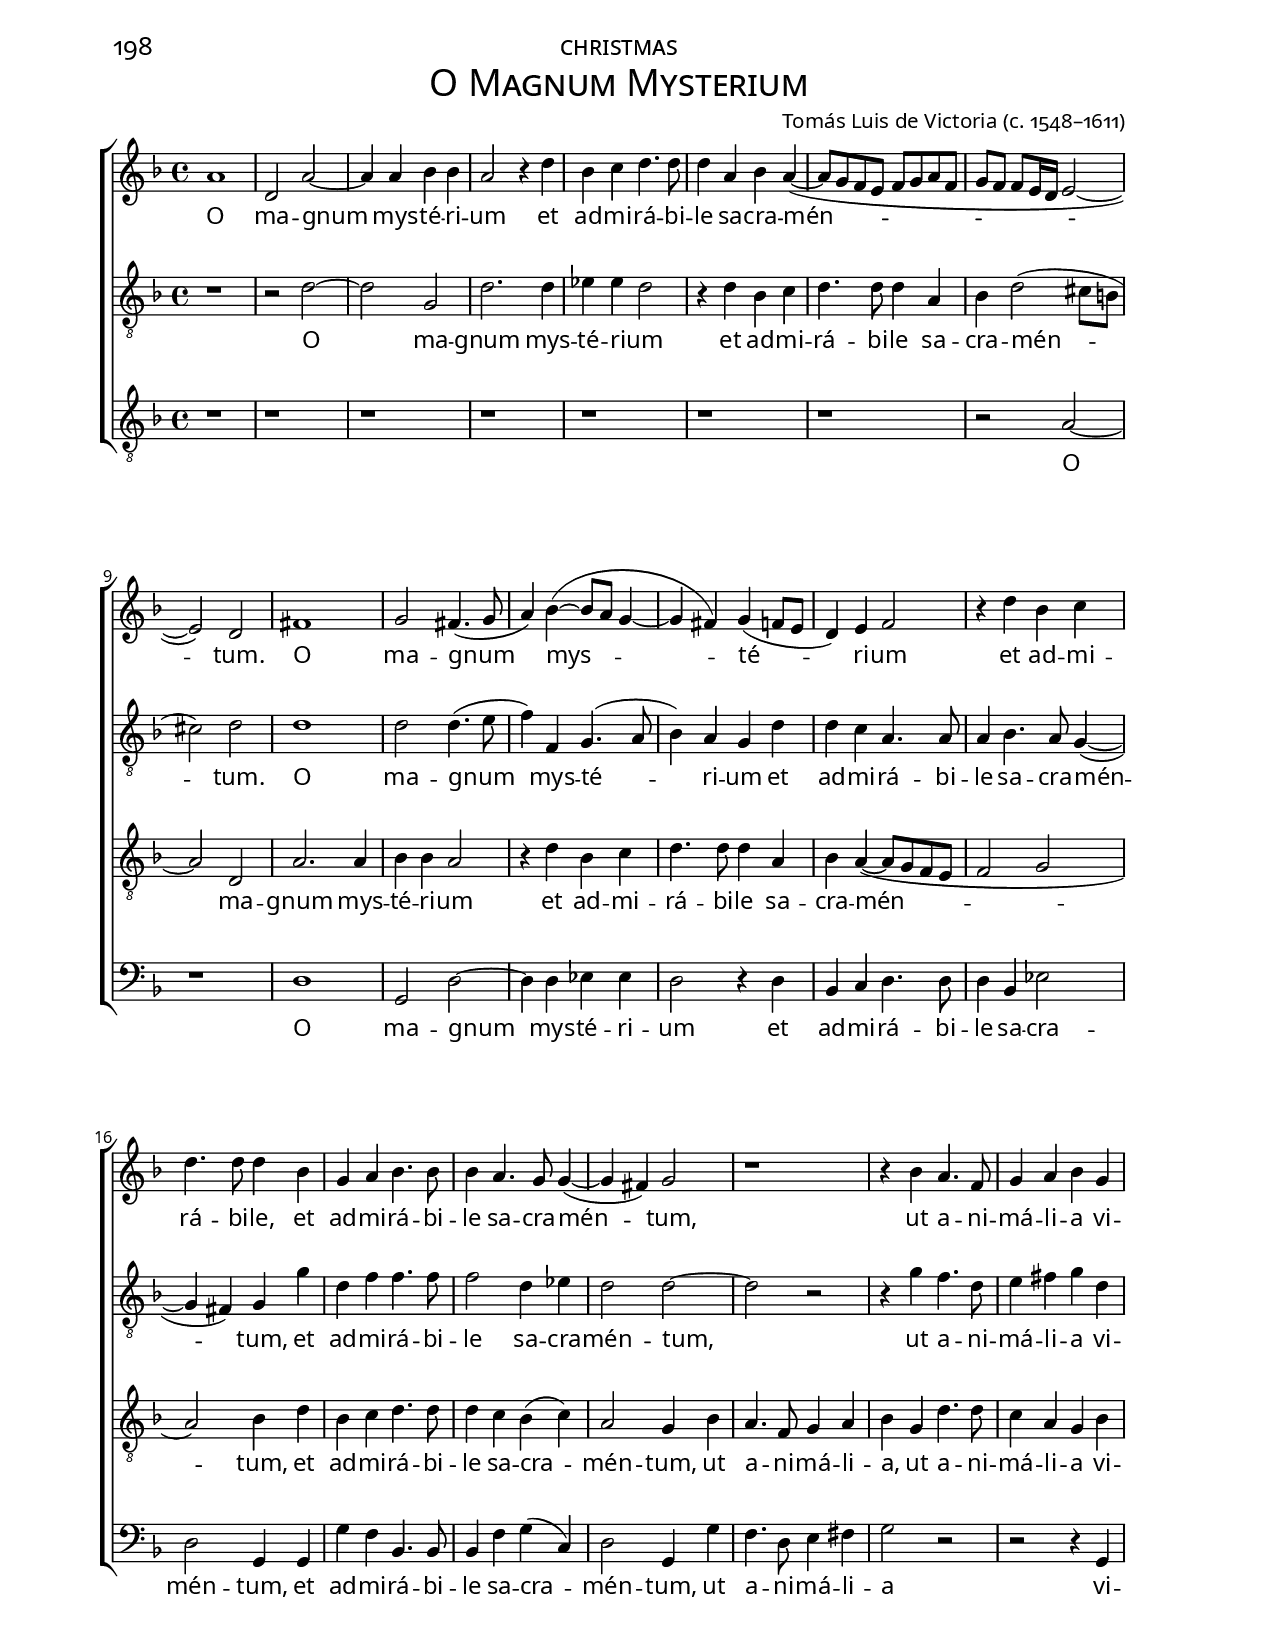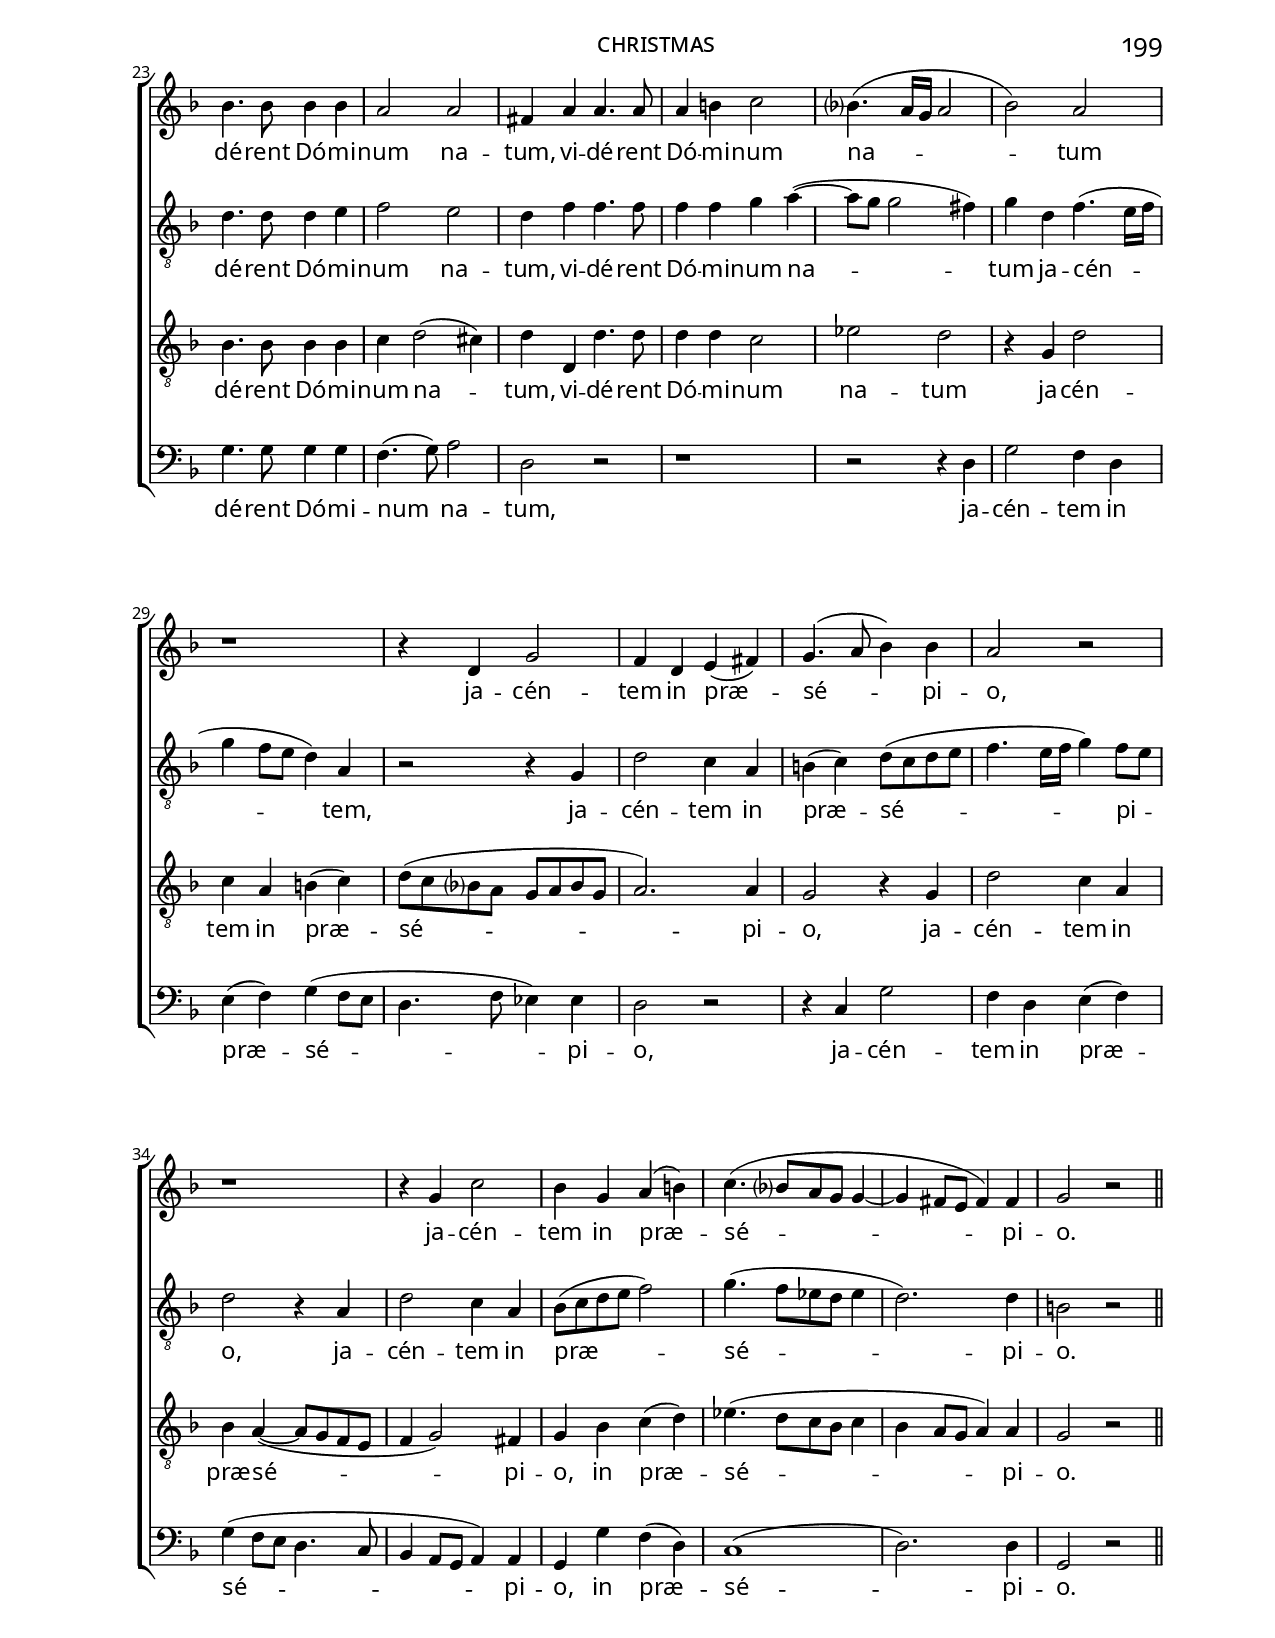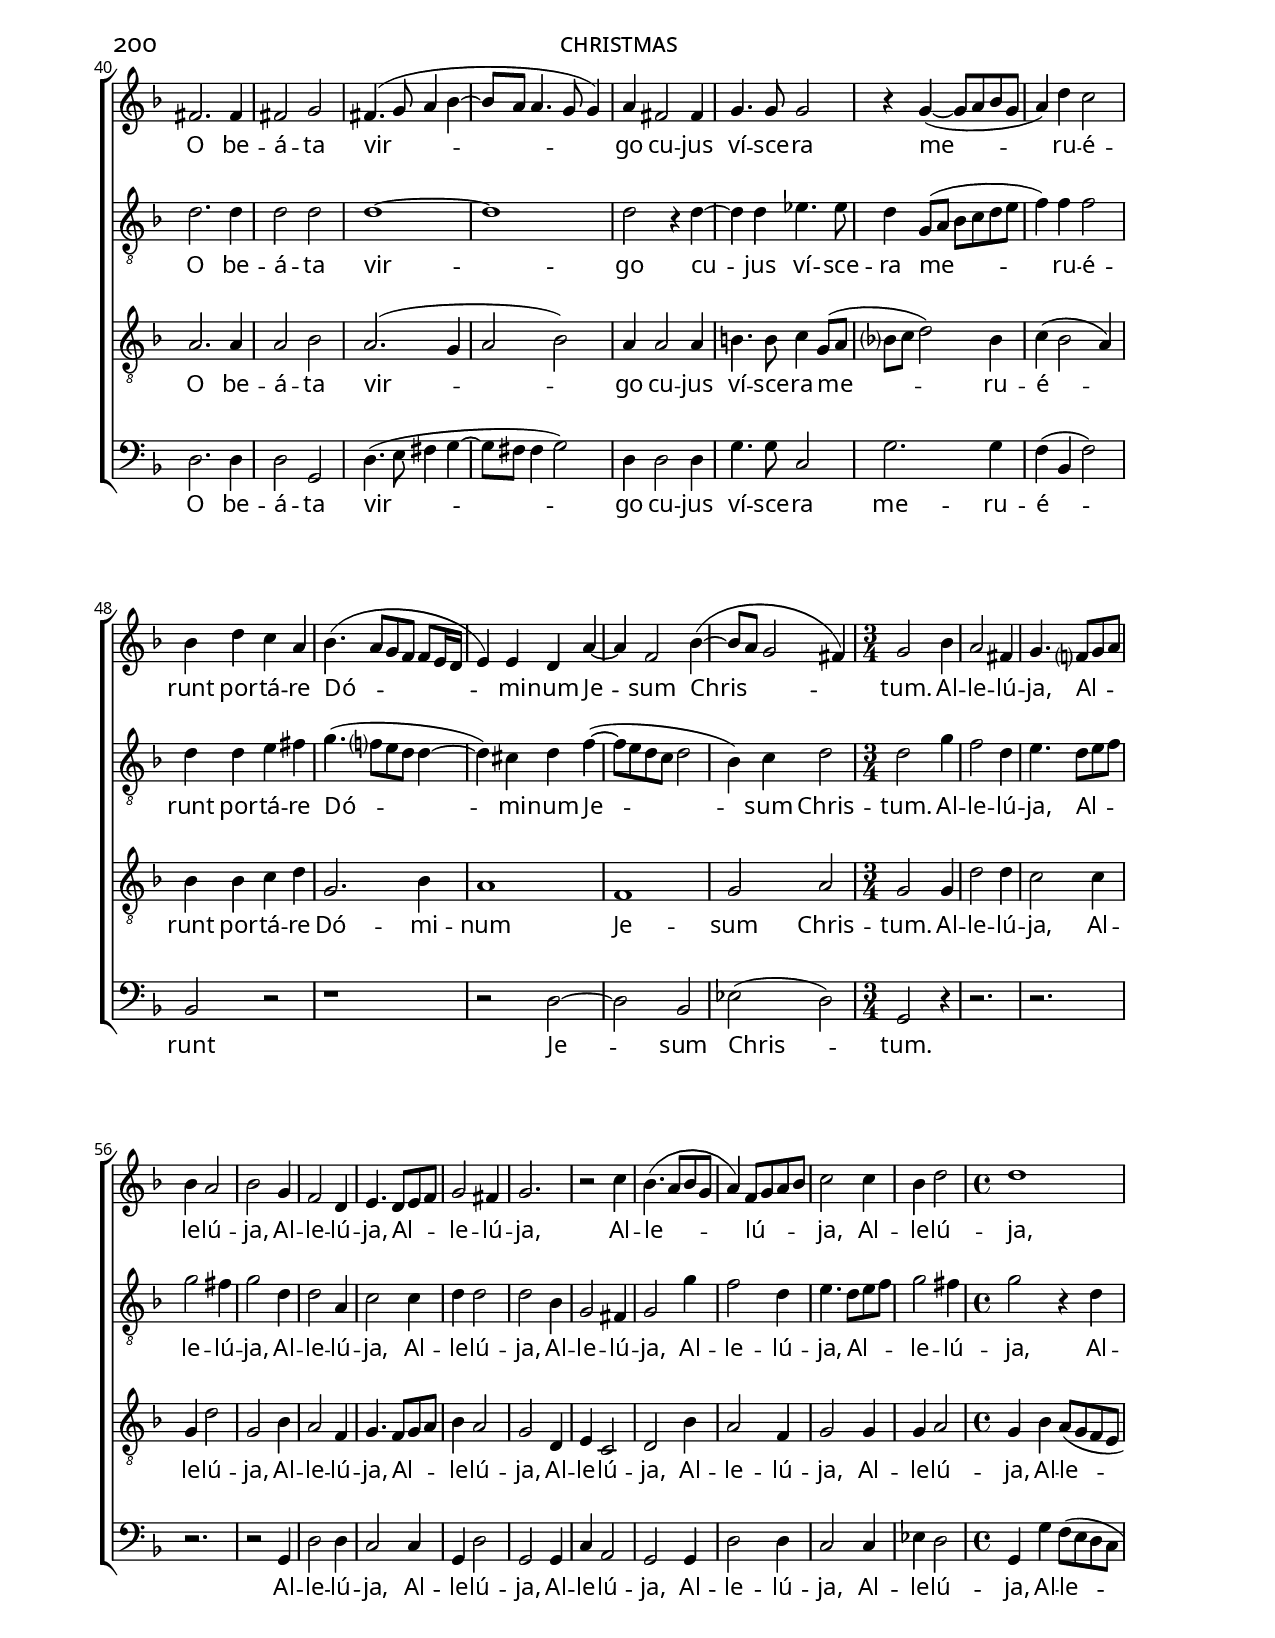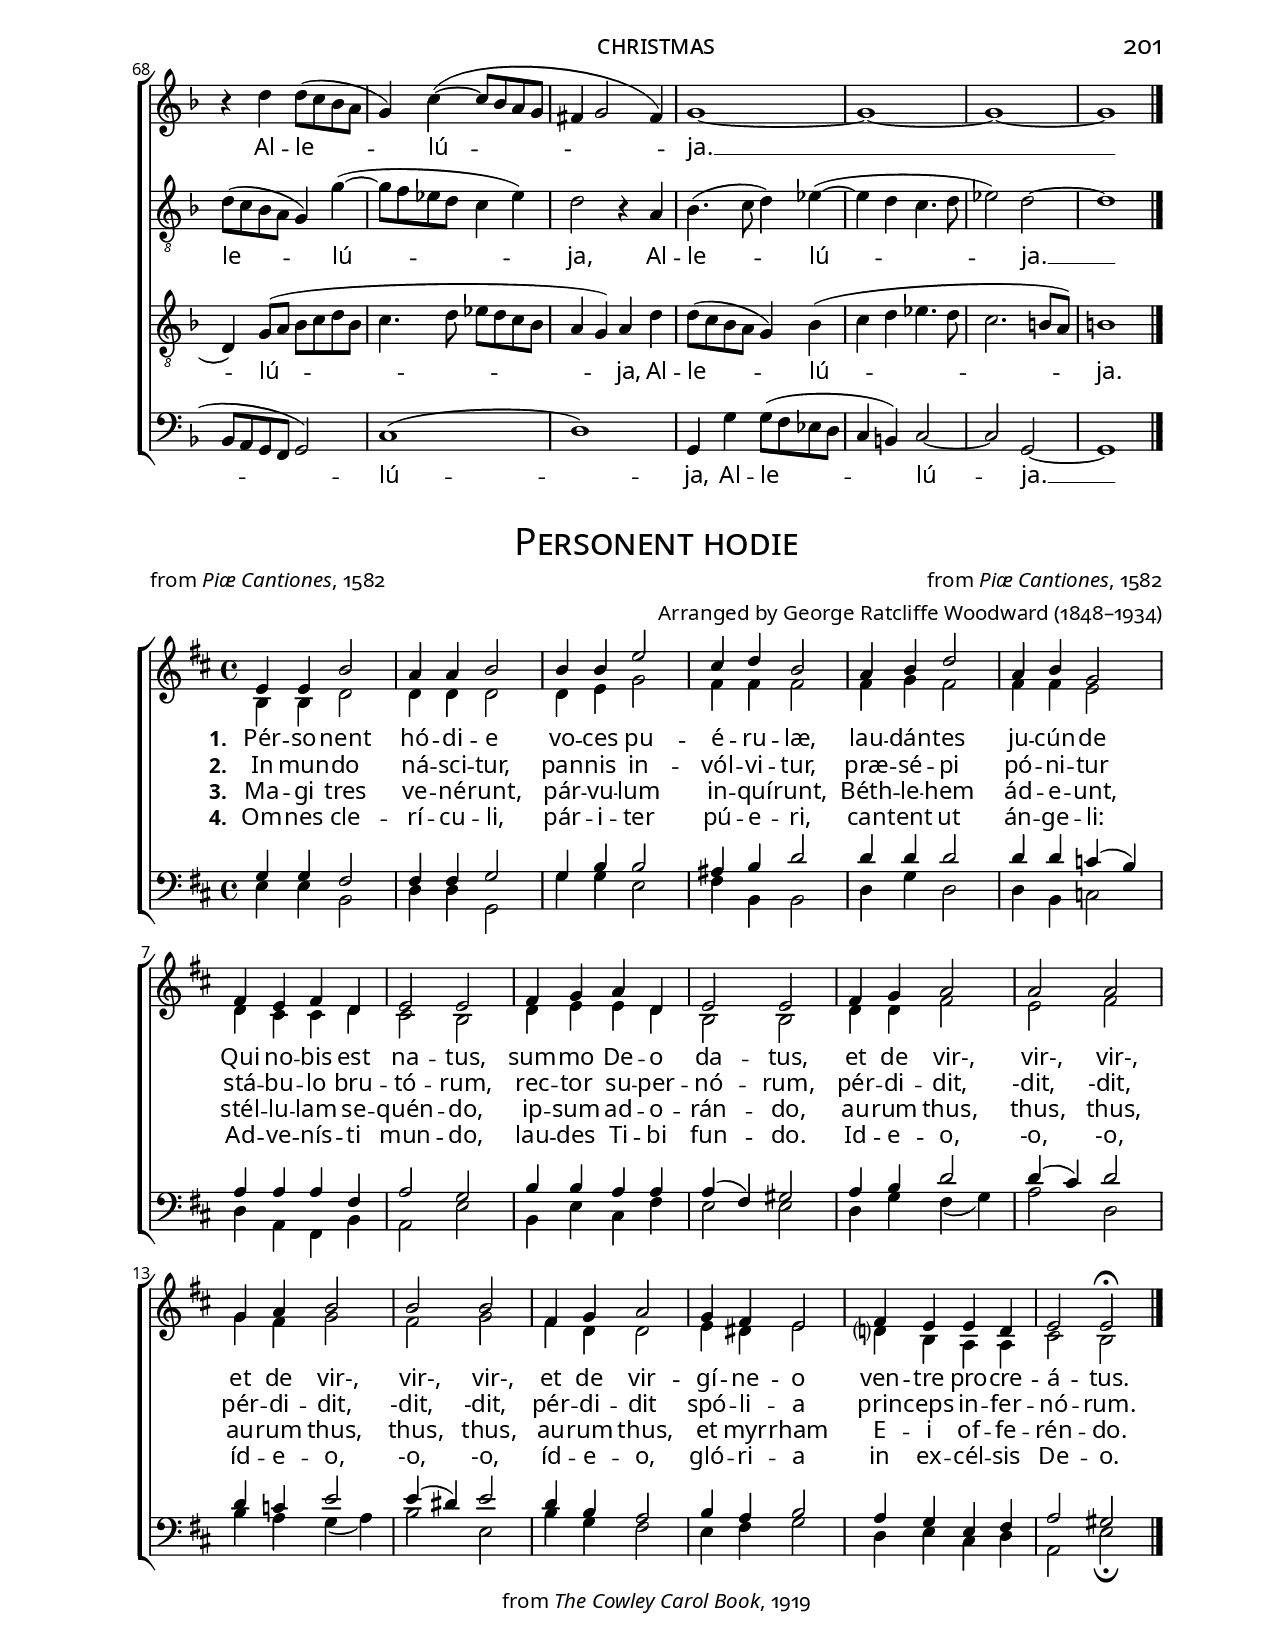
\version "2.14.2"
\include "util.ly"
\header {
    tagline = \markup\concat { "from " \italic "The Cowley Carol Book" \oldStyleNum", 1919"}
}
\paper {
  print-all-headers = ##t
  paper-height = 11\in
  paper-width = 8.5\in
  indent = 0\in
  %system-system-spacing = #'((basic-distance . 10) (padding . 0))
  system-system-spacing =
    #'((basic-distance . 0)
       (minimum-distance . 0)
       (padding . 0)
       (stretchability . 100))
  score-markup-spacing =
    #'((basic-distance . 0)
       (minimum-distance . 0)
       (padding . -10)
       (stretchability . 100))
%  top-markup-spacing =
%    #'((basic-distance . 0)
%       (minimum-distance . 0)
%       (padding . 0)
%       (stretchability . 0))
  ragged-last-bottom = ##f
  ragged-bottom = ##f
  two-sided = ##t
  inner-margin = 1\in
  outer-margin = 0.75\in
  top-margin = 0.26\in
  bottom-margin = 0.25\in
  first-page-number = #198
  print-first-page-number = ##t
  headerLine = \markup{ \smallCapsOldStyle"christmas"}
  oddHeaderMarkup = \markup\fill-line{
     \abs-fontsize #12.5
     \combine 
        \fill-line{"" \on-the-fly #print-page-number-check-first
        \oldStylePageNum""
        }
        \fill-line{\headerLine}
  }
  evenHeaderMarkup = \markup {
     \abs-fontsize #12.5
     \combine
        \on-the-fly #print-page-number-check-first
        \oldStylePageNum""
        \fill-line{\headerLine}
  }
}
#(set-global-staff-size 18) \paper{ #(define fonts (make-pango-font-tree "Garamond Premr Pro" "Garamond Premr Pro" "Garamond Premr Pro" (/ 18 20))) }
global = {
  \key f \major
  \time 4/4
  \dynamicUp
  %\set crescendoSpanner = #'dashed-line
  %\set midiInstrument = "recorder"
  \autoBeamOff
  \override DynamicTextSpanner #'style = #'none
}

sopMusic = \relative c' {
	a'1 |
  d,2 a'~ |
  a4 a bes bes |
  a2 r4 d |
  bes c d4. d8 |
  
  d4 a bes a(~ |
  a8[ g f e] f[ g a f] |
  g[ f] f[ e16 d] e2~ |
  e) d |
  fis1 |
  
  %page2
  g2 fis4.( g8 |
  a4) bes4(~ bes8[ a] g4~ |
  g fis) g( f8[ e] |
  d4) e f2 |
  r4 d' bes c |
  
  d4. d8 d4 bes |
  g a bes4. bes8 |
  bes4 a4. g8 g4(~ |
  g fis) g2 |
  r1 |
  
  r4 bes a4. f8 |
  g4 a bes g |
  bes4. bes8 bes4 bes |
  a2 a |
  fis4 a a4. a8 |
  
  %page3
  a4 b c2 |
  bes?4.( a16[ g] a2 |
  bes) a |
  r1 |
  r4 d, g2 |
  
  f4 d e( fis) |
  g4.( a8 bes4) bes |
  a2 r |
  r1 |
  r4 g c2 |
  
  bes4 g a( b) |
  c4.( bes?8[ a g] g4~ |
  g fis8[ e] fis4) fis |
  g2 r \bar"||"\pageBreak
  fis2. fis4 |
  fis2 g |
  
  %page4
  fis4.( g8 a4 bes~ |
  bes8[[ a] a4. g8 g4) |
  a fis2 fis4 |
  g4. g8 g2 |
  r4 g4~( g8[ a bes g] |
  
  a4) d c2 |
  bes4 d c a |
  bes4.( a8[ g f] f[ e16 d] |
  e4) e d a'~ |
  a f2 bes4~( |
  
  bes8[ a] g2 fis4) |
  \time 3/4
  g2 bes4 |
  a2 fis4 |
  g4. f?8[ g a] |
  bes4 a2 |
  bes2 g4 |
  
  %page5
  f2 d4 |
  e4. d8[ e f] |
  g2 fis4 |
  g2. |
  r2 c4 |
  bes4.( a8[ bes g] |
  
  a4) f8[ g a bes] |
  c2 c4 |
  bes4 d2 |
  \time 4/4
  d1 |
  r4 d d8([ c bes a] |
  
  g4) c4(~ c8[ bes a g] |
  fis4 g2 fis4) |
  g1~ |
  g~ |
  g~ |
  g \bar"|."
}
sopWords = \lyricmode {
  O ma -- gnum mys -- té -- ri -- um et ad -- mi -- rá -- bi -- le sa -- cra -- mén -- tum.
    O ma -- gnum mys -- té -- ri -- um et ad -- mi -- rá -- bi -- le,
      et ad -- mi -- rá -- bi -- le
    sa -- cra -- mén -- tum,
  ut a -- ni -- má -- li -- a vi -- dé -- rent Dó -- mi -- num na -- tum,
    vi -- dé -- rent Dó -- mi -- num na -- tum
  ja -- cén -- tem in præ -- sé -- pi -- o,
    ja -- cén -- tem in præ -- sé -- pi -- o.
  
  O be -- á -- ta vir -- go cu -- jus ví -- sce -- ra
  me -- ru -- é -- runt por -- tá -- re Dó -- mi -- num Je -- sum Chris -- tum.
  Al -- le -- lú -- ja,
  Al -- le -- lú -- ja,
  Al -- le -- lú -- ja,
  Al -- le -- lú -- ja,
  Al -- le -- lú -- ja,
  Al -- le -- lú -- ja,
  Al -- le -- lú -- ja. __
}

altoMusic = \relative c' {
  r1 |
  r2 d~ |
  d g, |
  d'2. d4 |
  ees4 ees d2 |
  
  r4 d bes c |
  d4. d8 d4 a |
  bes d2( cis8[ b] |
  cis2) d |
  d1 |
  
  %page2
  d2 d4.( e8 |
  f4) f, g4.( a8 |
  bes4) a g d' |
  d c a4. a8 |
  a4 bes4. a8 g4(~ |
  g fis) g g' |
  d f f4. f8 |
  f2 d4 ees |
  d2 d~ |
  d r2 |
  
  r4 g f4. d8 |
  e4 fis g d |
  d4. d8 d4 e |
  f2 e |
  d4 f f4. f8 |
  
  %page3
  f4 f g a(~ |
  a8[ g] g2 fis4) |
  g d f4.( e16[ f] |
  g4 f8[ e] d4) a |
  r2 r4 g |
  
  d'2 c4 a |
  b4( c) d8([ c d e] |
  f4. e16[ f] g4) f8[ e] |
  d2 r4 a |
  d2 c4 a |
  
  bes8([ c d e] f2) |
  g4.( f8[ ees d] ees4 |
  d2.) d4 |
  b2 r2 \bar"||"
  d2. d4 d2 d |
  
  %page 4
  d1~ |
  d |
  d2 r4 d~ |
  d d ees4. ees8 |
  d4 g,8([ a] bes[ c d e] |
  f4) f f2 |
  d4 d e fis |
  g4.( f?8[ e d] d4~ |
  d) cis d f~( |
  f8[ e d c] d2 |
  
  bes4) c d2 |
  \time 3/4
  d2 g4 |
  f2 d4 |
  e4. d8[ e f] |
  g2 fis4 |
  g2 d4 |
  
  %page 5
  d2 a4 |
  c2 c4 |
  d d2 |
  d bes4 |
  g2 fis4 |
  g2 g'4 |
  
  f2 d4 |
  e4. d8[ e f] |
  g2 fis4 |
  \time 4/4
  g2 r4 d |
  d8([ c bes a] g4) g'~( |
  g8[ f ees d] c4 ees) |
  d2 r4 a |
  bes4.( c8 d4) ees(~ |
  ees d c4. d8 |
  ees2) d~ |
  d1 \bar"|."
}
altoWords = \lyricmode {
  O ma -- gnum mys -- té -- ri -- um et ad -- mi -- rá -- bi -- le sa -- cra -- mén -- tum.
    O ma -- gnum mys -- té -- ri -- um et ad -- mi -- rá -- bi -- le sa -- cra -- mén -- tum,
      et ad -- mi -- rá -- bi -- le sa -- cra -- mén -- tum,
  ut a -- ni -- má -- li -- a vi -- dé -- rent Dó -- mi -- num na -- tum,
    vi -- dé -- rent Dó -- mi -- num na -- tum
  ja -- cén -- tem,
    ja -- cén -- tem
  in præ -- sé -- pi -- o,
    ja -- cén -- tem in præ -- sé -- pi -- o.
  
  O be -- á -- ta vir -- go cu -- jus ví -- sce -- ra
  me -- ru -- é -- runt por -- tá -- re Dó -- mi -- num Je -- sum Chris -- tum.
  Al -- le -- lú -- ja,
  Al -- le -- lú -- ja,
  Al -- le -- lú -- ja,
  Al -- le -- lú -- ja,
  Al -- le -- lú -- ja,
  Al -- le -- lú -- ja,
  Al -- le -- lú -- ja,
  Al -- le -- lú -- ja,
  Al -- le -- lú -- ja. __
}

tenorMusic = \relative c' {
  \repeat unfold 7 { r1 }
  r2 a2~ |
  a d, |
  a'2. a4 |
  
  %page2
  bes4 bes a2 |
  r4 d bes c |
  d4. d8 d4 a |
  bes a~( a8[ g f e] |
  f2 g |
  
  a) bes4 d |
  bes c d4. d8 |
  d4 c bes( c) |
  a2 g4 bes |
  a4. f8 g4 a |
  
  bes g d'4. d8 |
  c4 a g bes |
  bes4. bes8 bes4 bes |
  c d2( cis4) |
  d d, d'4. d8 |
  
  %page3
  d4 d c2 |
  ees d |
  r4 g, d'2 |
  c4 a b( c) |
  d8([ c bes? a] g[ a bes g] |
  a2.) a4 |
  g2 r4 g |
  d'2 c4 a |
  bes a4~( a8[ g f e] |
  f4 g2) fis4 |
  
  g bes c( d) |
  ees4.( d8[ c bes] c4 |
  bes a8[ g] a4) a |
  g2 r \bar"||"
  a2. a4 a2 bes |
  
  %page4
  a2.( g4 a2 bes) |
  a4 a2 a4 |
  b4. b8 c4 g8([ a] |
  bes?[ c] d2) bes4 |
  
  c4( bes2 a4) |
  bes bes c d |
  g,2. bes4 |
  a1 f |
  
  g2 a |
  \time 3/4
  g2 g4 |
  d'2 d4 |
  c2 c4 |
  g d'2 |
  g, bes4 |
  
  %page5
  a2 f4 |
  g4. f8[ g a] |
  bes4 a2 |
  g d4 |
  e c2 |
  d bes'4 |
  
  a2 f4 |
  g2 g4 |
  g a2 |
  \time 4/4
  g4 bes a8([ g f e] |
  d4) g8([ a] bes[ c d bes] |
  c4. d8 ees[ d c bes] |
  a4 g) a d |
  d8([ c bes a] g4) bes( |
  c d ees4. d8 |
  c2. b8[ a]) |
  b1 \bar"|."
}

tenorWords = \lyricmode {
  O ma -- gnum mys -- té -- ri -- um et ad -- mi -- rá -- bi -- le sa -- cra -- mén -- tum,
    et ad -- mi -- rá -- bi -- le sa -- cra -- mén -- tum,
  ut a -- ni -- má -- li -- a,
    ut a -- ni -- má -- li -- a
  vi -- dé -- rent Dó -- mi -- num na -- tum,
    vi -- dé -- rent Dó -- mi -- num na -- tum
  ja -- cén -- tem in præ -- sé -- pi -- o,
    ja -- cén -- tem in præ -- sé -- pi -- o,
      in præ -- sé -- pi -- o.
  
  O be -- á -- ta vir -- go cu -- jus ví -- sce -- ra
  me -- ru -- é -- runt por -- tá -- re Dó -- mi -- num Je -- sum Chris -- tum.
  Al -- le -- lú -- ja,
  Al -- le -- lú -- ja,
  Al -- le -- lú -- ja,
  Al -- le -- lú -- ja,
  Al -- le -- lú -- ja,
  Al -- le -- lú -- ja,
  Al -- le -- lú -- ja,
  Al -- le -- lú -- ja,
  Al -- le -- lú -- ja.
}

bassMusic = \relative c' {
  \repeat unfold 9 { r1 }
  d,1 |
  
  %page2
  g,2 d'~ |
  d4 d ees ees |
  d2 r4 d |
  bes c d4. d8 |
  d4 bes ees2 |
  
  d2 g,4 g |
  g' f bes,4. bes8 |
  bes4 f' g( c,) |
  d2 g,4 g' |
  f4. d8 e4 fis |
  
  g2 r |
  r r4 g, |
  g'4. g8 g4 g |
  f4.( g8) a2 |
  d,2 r |
  
  %page3
  r1 |
  r2 r4 d |
  g2 f4 d |
  e( f) g( f8[ e] |
  d4. f8 ees4) ees |
  
  d2 r |
  r4 c g'2 |
  f4 d e( f) |
  g( f8[ e] d4. c8 |
  bes4 a8[ g] a4) a |
  
  g g' f( d) |
  c1( |
  d2.) d4 |
  g,2 r \bar"||"
  d'2. d4 |
  d2 g, |
  
  %page4
  d'4.( e8 fis4 g~ |
  g8[ fis] fis4 g2) |
  d4 d2 d4 |
  g4. g8 c,2 |
  g'2. g4 |
  
  f4( bes, f'2) |
  bes, r |
  r1 |
  r2 d~ |
  d bes |
  
  ees( d) |
  \time 3/4
  g,2 r4 |
  \repeat unfold 3 { r2. }
  r2 g4 |
  
  %page5
  d'2 d4 |
  c2 c4 |
  g d'2 |
  g, g4 |
  c a2 |
  g g4 |
  
  d'2 d4 |
  c2 c4 |
  ees d2 |
  \time 4/4
  g,4 g' f8([ e d c] |
  bes[ a g f] g2) |
  
  c1( |
  d) |
  g,4 g' g8([ f ees d] |
  c4 b) c2~ |
  c g~ |
  g1 \bar"|."
}
bassWords = \lyricmode {
  O ma -- gnum mys -- té -- ri -- um et ad -- mi -- rá -- bi -- le sa -- cra -- mén -- tum,
    et ad -- mi -- rá -- bi -- le sa -- cra -- mén -- tum,
  ut a -- ni -- má -- li -- a vi -- dé -- rent Dó -- mi -- num na -- tum,
  ja -- cén -- tem in præ -- sé -- pi -- o,
    ja -- cén -- tem in præ -- sé -- pi -- o,
    in præ -- sé -- pi -- o.
  
  O be -- á -- ta vir -- go cu -- jus ví -- sce -- ra
  me -- ru -- é -- runt Je -- sum Chris -- tum.
  Al -- le -- lú -- ja,
  Al -- le -- lú -- ja,
  Al -- le -- lú -- ja,
  Al -- le -- lú -- ja,
  Al -- le -- lú -- ja,
  Al -- le -- lú -- ja,
  Al -- le -- lú -- ja. __
}

pianoRH = \relative c' {
}
pianoLH = \relative c' {
}

\score {
<<
    \new ChoirStaff <<
    \new Staff = sop <<
      \new Voice = "sopranos" { \global \sopMusic }
    >>
    \new Lyrics = "sopranos"  \lyricsto "sopranos" \sopWords
    \new Staff = alt <<
      \clef "treble_8"
      \new Voice = "altos" { \global \altoMusic }
    >>
    \new Lyrics = "altos"  \lyricsto "altos" \altoWords
    \new Staff = ten <<
      \clef "treble_8"
      \new Voice = "tenors" { \global \tenorMusic }
    >>
    \new Lyrics = "tenors" \lyricsto "tenors" \tenorWords
    \new Staff = bas <<
      \clef bass
      \new Voice = "basses" { \global \bassMusic }
    >>
    \new Lyrics = "basses" \lyricsto "basses" \bassWords
  >>
%    \new PianoStaff << \new Staff { \new Voice { \pianoRH } } \new Staff { \clef "bass" \pianoLH } >>
  >>
  \layout {
  \context {
    \Lyrics
    \override LyricText #'font-size = #1.3
  }
    \context {
      \Lyrics
      \override LyricText #'font-size = #1.3
      %\override VerticalAxisGroup #'staff-affinity = #0
    }
    \context {
      \Score
      \override SpacingSpanner #'base-shortest-duration = #(ly:make-moment 1 8)
      \override SpacingSpanner #'common-shortest-duration = #(ly:make-moment 1 4)
    }
    \context {
      % Remove all empty staves
      \Staff \RemoveEmptyStaves \override VerticalAxisGroup #'remove-first = ##t
      
      \override VerticalAxisGroup #'staff-staff-spacing =
      #'((basic-distance . 0)
         (minimum-distance . 0)
         (padding . -1)
         (stretchability . 65))
    }
    \context {
      \Lyrics
      \override LyricText #'X-offset = #center-on-word
    }
  }
  \header {
    title = \markup{\override #'(font-name . "Garamond Premr Pro Smbd Subh"){ \abs-fontsize #18 \smallCapsOldStyle"O Magnum Mysterium"}}
    composer = \markup\oldStyleNum"Tomás Luis de Victoria (c. 1548–1611)"
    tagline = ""
  }
}






























global = {
  \key d \major
  \time 4/4
  \autoBeamOff
}

sopMusic = \relative c' {
  e4 e |
  b'2 a4 a b2 b4 b |
  e2 cis4 d |
  b2 a4 b |
  
  d2 a4 b |
  g2 |
  fis4 e fis d |
  e2 e |
  fis4 g a d, |
  
  e2 e |
  fis4 g |
  a2 a |
  a g4 a |
  b2 b |
  b fis4 g |
  a2 g4 fis |
  e2 |
  fis4 e e d |
  e2 e\fermata \bar "|."
}
sopWords = \lyricmode {
  
}

altoMusic = \relative c' {
  b4 b |
  d2 d4 d |
  d2 d4 e |
  g2 fis4 fis |
  fis2 fis4 g |
  
  fis2 fis4 fis |
  e2 |
  d4 cis cis d |
  cis2 b |
  d4 e e d |
  
  b2 b |
  d4 d |
  fis2 e |
  fis g4 fis |
  g2 fis |
  
  g fis4 d |
  d2 e4 dis |
  e2 |
  d?4 b a a |
  cis2 b \bar "|."
}
altoWords = \lyricmode {
  \dropLyricsV
  \set stanza = #"1. "
  Pér -- so -- nent hó -- di -- e
  vo -- ces pu -- é -- ru -- læ,
  lau -- dán -- tes ju -- cún -- de
  Qui no -- bis est na -- tus,
  sum -- mo De -- o da -- tus,
  et de vir-, vir-, vir-,
  et de vir-, vir-, vir-,
  et de vir -- gí -- ne -- o
  ven -- tre pro -- cre -- á -- tus.
}
altoWordsII = \lyricmode {
  \dropLyricsV
%\markup\italic
  \set stanza = #"2. "
  In mun -- do ná -- sci -- tur,
  pan -- nis in -- vól -- vi -- tur,
  præ -- sé -- pi pó -- ni -- tur
  stá -- bu -- lo bru -- tó -- rum,
  rec -- tor su -- per -- nó -- rum,
  pér -- di -- dit, -dit, -dit,
  pér -- di -- dit, -dit, -dit,
  pér -- di -- dit spó -- li -- a
  prin -- ceps in -- fer -- nó -- rum.
}
altoWordsIII = \lyricmode {
  \dropLyricsV
  \set stanza = #"3. "
  Ma -- gi tres ve -- né -- runt,
  pár -- vu -- lum in -- quí -- runt,
  Béth -- le -- hem ád -- e -- unt,
  stél -- lu -- lam se -- quén -- do,
  ip -- sum ad -- o -- rán -- do,
  au -- rum thus, thus, thus,
  au -- rum thus, thus, thus,
  au -- rum thus, et myr -- rham
  E -- i of -- fe -- rén -- do.
}
altoWordsIV = \lyricmode {
  \dropLyricsV
  \set stanza = #"4. "
  Om -- nes cle -- rí -- cu -- li,
  pár -- i -- ter pú -- e -- ri,
  can -- tent ut án -- ge -- li:
  Ad -- ve -- nís -- ti mun -- do,
  lau -- des Ti -- bi fun -- do.
  Id -- e -- o, -o, -o,
  íd -- e -- o, -o, -o,
  íd -- e -- o, gló -- ri -- a
  in ex -- cél -- sis De -- o.
}
altoWordsV = \lyricmode {
  \set stanza = #"5. "
  \set ignoreMelismata = ##t
}
altoWordsVI = \lyricmode {
  \set stanza = #"6. "
  \set ignoreMelismata = ##t
}
tenorMusic = \relative c' {
  g4 g |
  fis2 fis4 fis |
  g2 g4 b |
  b2 ais4 b |
  d2 d4 d |
  
  d2 d4 d |
  c4( b) |
  a4 a a fis |
  a2 g |
  b4 b a a |
  
  a( fis) gis2 |
  a4 b |
  d2 d4( cis) |
  d2 d4 c |
  e2 e4( dis) |
  
  e2 d4 b |
  a2 b4 a |
  b2 |
  a4 g e fis |
  a2 gis \bar "|."
}
tenorWords = \lyricmode {

}

bassMusic = \relative c {
  e4 e |
  b2 d4 d |
  g,2 g'4 g |
  e2 fis4 b, |
  b2 d4 g |
  
  d2 d4 b |
  c2 |
  d4  a fis b |
  a2 e' |
  b4 e cis fis |
  
  e2 e |
  d4 g |
  fis( g) a2 |
  d, b'4 a |
  g( a) b2 |
  
  e, b'4 g |
  fis2 e4 fis |
  g2 |
  d4 e cis d |
  a2 e'\fermata \bar "|."
}
bassWords = \lyricmode {

}

pianoRH = \relative c' {
}
pianoLH = \relative c' {
}

\score {
  <<
   \new ChoirStaff <<
    \new Staff = women <<
      \new Voice = "sopranos" { \voiceOne << \global \sopMusic >> }
      \new Voice = "altos" { \voiceTwo << \global \altoMusic >> }
    >>
    \new Lyrics \with { alignAboveContext = #"women" \override VerticalAxisGroup #'nonstaff-relatedstaff-spacing = #'((basic-distance . 1))} \lyricsto "sopranos" \sopWords
    \new Lyrics = "altosVI"  \with { alignBelowContext = #"women" } \lyricsto "sopranos" \altoWordsVI
    \new Lyrics = "altosV"  \with { alignBelowContext = #"women" } \lyricsto "sopranos" \altoWordsV
    \new Lyrics = "altosIV"  \with { alignBelowContext = #"women" } \lyricsto "sopranos" \altoWordsIV
    \new Lyrics = "altosIII"  \with { alignBelowContext = #"women" } \lyricsto "sopranos" \altoWordsIII
    \new Lyrics = "altosII"  \with { alignBelowContext = #"women" } \lyricsto "sopranos" \altoWordsII
    \new Lyrics = "altos"  \with { alignBelowContext = #"women" \override VerticalAxisGroup #'nonstaff-relatedstaff-spacing = #'((basic-distance . 1)) } \lyricsto "sopranos" \altoWords
   \new Staff = men <<
      \clef bass
      \new Voice = "tenors" { \voiceOne << \global \tenorMusic >> }
      \new Voice = "basses" { \voiceTwo << \global \bassMusic >> }
    >>
    \new Lyrics \with { alignAboveContext = #"men" \override VerticalAxisGroup #'nonstaff-relatedstaff-spacing = #'((basic-distance . 1)) } \lyricsto "tenors" \tenorWords
    \new Lyrics \with { alignBelowContext = #"men" \override VerticalAxisGroup #'nonstaff-relatedstaff-spacing = #'((basic-distance . 1)) } \lyricsto "basses" \bassWords
  >>
%    \new PianoStaff << \new Staff { \new Voice { \pianoRH } } \new Staff { \clef "bass" \pianoLH } >>
  >>
  \layout {
  \context {
    \Lyrics
    \override LyricText #'font-size = #1.3
  }
    \context {
      \Score
      %\override SpacingSpanner #'base-shortest-duration = #(ly:make-moment 1 8)
      %\override SpacingSpanner #'common-shortest-duration = #(ly:make-moment 1 4)
    }
    \context {
      % Remove all empty staves
      % \Staff \RemoveEmptyStaves \override VerticalAxisGroup #'remove-first = ##t
    }
    \context {
      \Lyrics
      \override LyricText #'X-offset = #center-on-word
    }
  }
  \header {
    title = \markup{\override #'(font-name . "Garamond Premr Pro Smbd Subh"){ \abs-fontsize #18 \smallCapsOldStyle"Personent hodie"}}
    poet = \markup \concat{"from " \italic "Piæ Cantiones" \oldStyleNum", 1582"}
    composer = \markup \concat{"from " \italic "Piæ Cantiones" \oldStyleNum", 1582"}
    arranger = \markup\oldStyleNum"Arranged by George Ratcliffe Woodward (1848–1934)"
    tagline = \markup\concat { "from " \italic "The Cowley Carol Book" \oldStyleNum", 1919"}
  }
}
